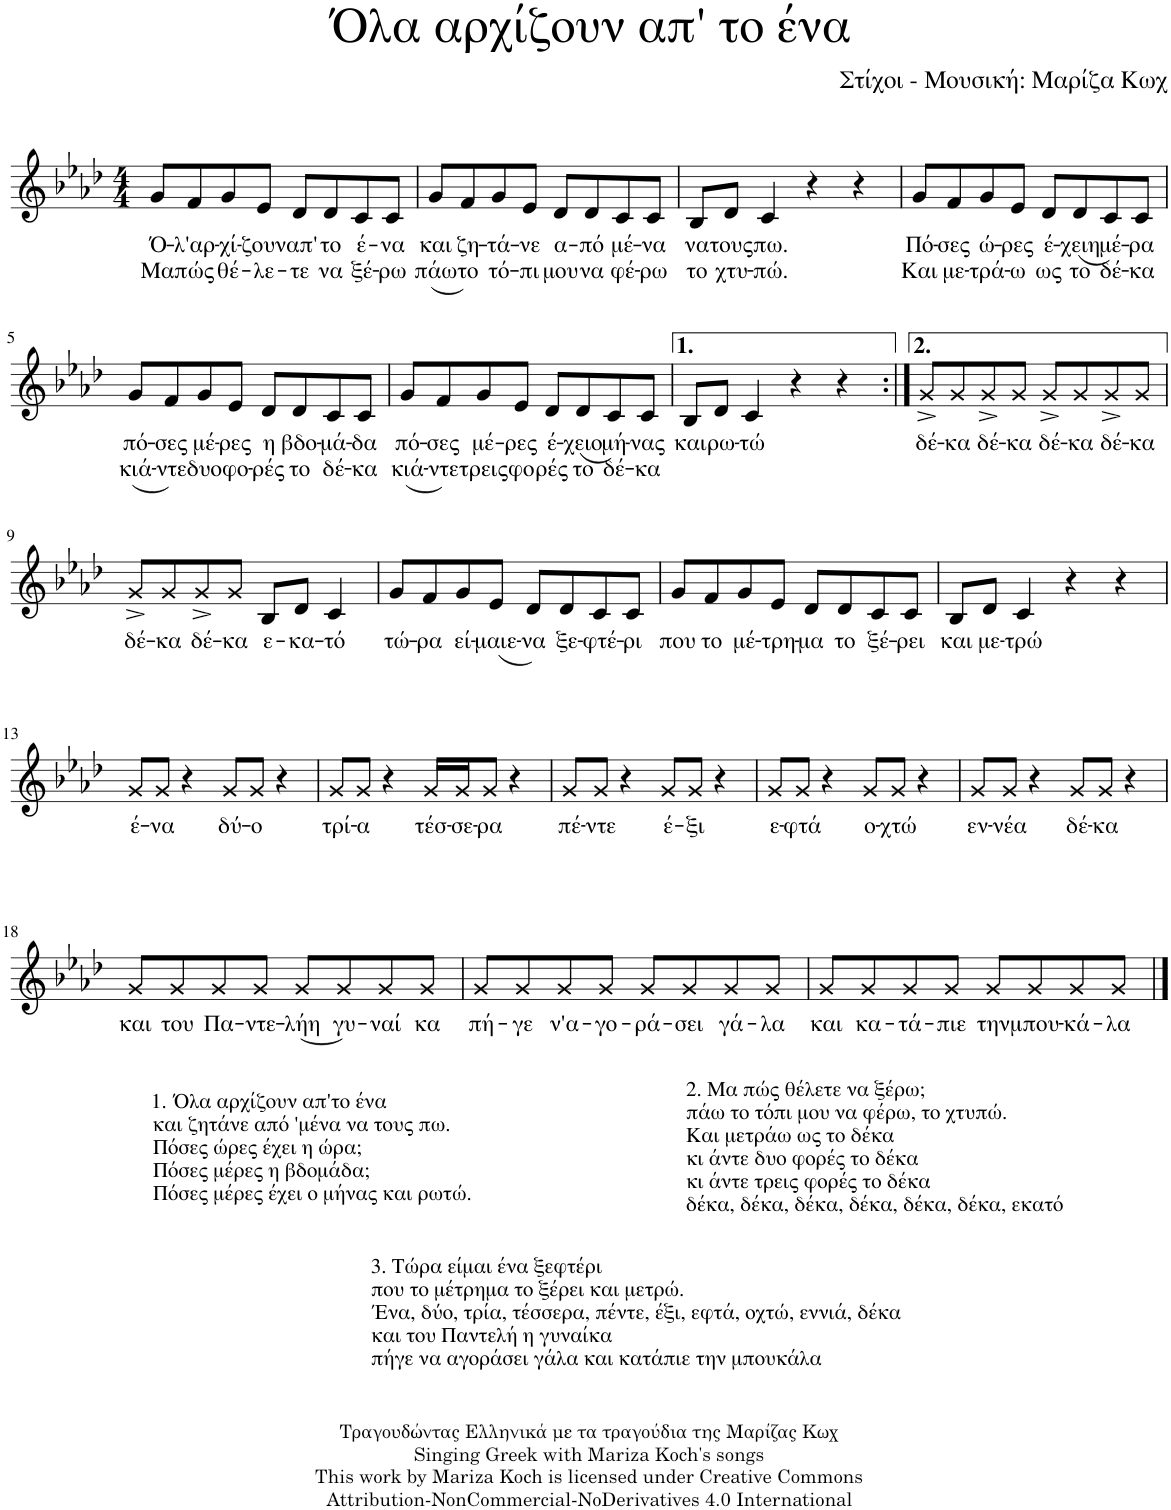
**kern	**text	**text
*part1	*part1	*part1
*staff1	*staff1	*staff1
*I"Piano	*	*
*I'Pno.	*	*
*clefG2	*	*
*k[b-e-a-d-]	*	*
*M4/4	*	*
=1	=1	=1
!	!LO:LY:b	!LO:LY:b
8g/L	Ό-	Μα
!	!LO:LY:b	!LO:LY:b
8f/	-λ'αρ-	πώς
!	!LO:LY:b	!LO:LY:b
8g/	-χί-	θέ-
!	!LO:LY:b	!LO:LY:b
8e-/J	-ζουν	-λε-
!	!LO:LY:b	!LO:LY:b
8d-/L	απ'	-τε
!	!LO:LY:b	!LO:LY:b
8d-/	το	να
!	!LO:LY:b	!LO:LY:b
8c/	έ-	ξέ-
!	!LO:LY:b	!LO:LY:b
8c/J	-να	-ρω
=2	=2	=2
!	!LO:LY:b	!LO:LY:b
(8g/L	και	πάω
!	!LO:LY:b	!LO:LY:b
8f/)	ζη-	το
!	!LO:LY:b	!LO:LY:b
8g/	-τά-	τό-
!	!LO:LY:b	!LO:LY:b
8e-/J	-νε	-πι
!	!LO:LY:b	!LO:LY:b
8d-/L	α-	μου
!	!LO:LY:b	!LO:LY:b
8d-/	-πό	να
!	!LO:LY:b	!LO:LY:b
8c/	μέ-	φέ-
!	!LO:LY:b	!LO:LY:b
8c/J	-να	-ρω
=3	=3	=3
!	!LO:LY:b	!LO:LY:b
8B-/L	να	το
!	!LO:LY:b	!LO:LY:b
8d-/J	τους	χτυ-
!	!LO:LY:b	!LO:LY:b
4c/	πω.	-πώ.
4r	.	.
4r	.	.
=4	=4	=4
!	!LO:LY:b	!LO:LY:b
8g/L	Πό-	Και
!	!LO:LY:b	!LO:LY:b
8f/	-σες	με-
!	!LO:LY:b	!LO:LY:b
8g/	ώ-	-τρά-
!	!LO:LY:b	!LO:LY:b
8e-/J	-ρες	-ω
!	!LO:LY:b	!LO:LY:b
8d-/L	έ-	ως
!	!LO:LY:b	!LO:LY:b
(8d-/	-χειη	το
!	!LO:LY:b	!LO:LY:b
8c/)	μέ-	δέ-
!	!LO:LY:b	!LO:LY:b
8c/J	-ρα	-κα
!!LO:LB:g=z
=5	=5	=5
!	!LO:LY:b	!LO:LY:b
(8g/L	πό-	κιά-
!	!LO:LY:b	!LO:LY:b
8f/)	-σες	-ντε
!	!LO:LY:b	!LO:LY:b
8g/	μέ-	δυο
!	!LO:LY:b	!LO:LY:b
8e-/J	-ρες	φο-
!	!LO:LY:b	!LO:LY:b
8d-/L	η	-ρές
!	!LO:LY:b	!LO:LY:b
8d-/	βδο-	το
!	!LO:LY:b	!LO:LY:b
8c/	-μά-	δέ-
!	!LO:LY:b	!LO:LY:b
8c/J	-δα	-κα
=6	=6	=6
!	!LO:LY:b	!LO:LY:b
(8g/L	πό-	κιά-
!	!LO:LY:b	!LO:LY:b
8f/)	-σες	-ντε
!	!LO:LY:b	!LO:LY:b
8g/	μέ-	τρεις
!	!LO:LY:b	!LO:LY:b
8e-/J	-ρες	φο
!	!LO:LY:b	!LO:LY:b
8d-/L	έ-	ρές
!	!LO:LY:b	!LO:LY:b
(8d-/	-χειο	το
!	!LO:LY:b	!LO:LY:b
8c/)	μή-	δέ-
!	!LO:LY:b	!LO:LY:b
8c/J	-νας	-κα
=7	=7	=7
!	!LO:LY:b	!
8B-/L	και	.
!	!LO:LY:b	!
8d-/J	ρω-	.
!	!LO:LY:b	!
4c/	-τώ	.
4r	.	.
4r	.	.
=8:|!	=8:|!	=8:|!
!	!LO:LY:b	!
8g^/L	δέ-	.
!	!LO:LY:b	!
8g/	-κα	.
!	!LO:LY:b	!
8g^/	δέ-	.
!	!LO:LY:b	!
8g/J	-κα	.
!	!LO:LY:b	!
8g^/L	δέ-	.
!	!LO:LY:b	!
8g/	-κα	.
!	!LO:LY:b	!
8g^/	δέ-	.
!	!LO:LY:b	!
8g/J	-κα	.
!!LO:LB:g=z
=9	=9	=9
!	!LO:LY:b	!
8g^/L	δέ-	.
!	!LO:LY:b	!
8g/	-κα	.
!	!LO:LY:b	!
8g^/	δέ-	.
!	!LO:LY:b	!
8g/J	-κα	.
!	!LO:LY:b	!
8B-/L	ε-	.
!	!LO:LY:b	!
8d-/J	-κα-	.
!	!LO:LY:b	!
4c/	-τό	.
=10	=10	=10
!	!LO:LY:b	!
8g/L	τώ-	.
!	!LO:LY:b	!
8f/	-ρα	.
!	!LO:LY:b	!
(8g/	εί-	.
!	!LO:LY:b	!
8e-/J)	-μαιε-	.
!	!LO:LY:b	!
8d-/L	-να	.
!	!LO:LY:b	!
8d-/	ξε-	.
!	!LO:LY:b	!
8c/	-φτέ-	.
!	!LO:LY:b	!
8c/J	-ρι	.
=11	=11	=11
!	!LO:LY:b	!
8g/L	που	.
!	!LO:LY:b	!
8f/	το	.
!	!LO:LY:b	!
8g/	μέ-	.
!	!LO:LY:b	!
8e-/J	-τρη-	.
!	!LO:LY:b	!
8d-/L	-μα	.
!	!LO:LY:b	!
8d-/	το	.
!	!LO:LY:b	!
8c/	ξέ-	.
!	!LO:LY:b	!
8c/J	-ρει	.
=12	=12	=12
!	!LO:LY:b	!
8B-/L	και	.
!	!LO:LY:b	!
8d-/J	με-	.
!	!LO:LY:b	!
4c/	-τρώ	.
4r	.	.
4r	.	.
!!LO:LB:g=z
=13	=13	=13
!	!LO:LY:b	!
8g/L	έ-	.
!	!LO:LY:b	!
8g/J	-να	.
4r	.	.
!	!LO:LY:b	!
8g/L	δύ-	.
!	!LO:LY:b	!
8g/J	-ο	.
4r	.	.
=14	=14	=14
!	!LO:LY:b	!
8g/L	τρί-	.
!	!LO:LY:b	!
8g/J	-α	.
4r	.	.
!	!LO:LY:b	!
16g/LL	τέσ-	.
!	!LO:LY:b	!
16g/J	-σε-	.
!	!LO:LY:b	!
8g/J	-ρα	.
4r	.	.
=15	=15	=15
!	!LO:LY:b	!
8g/L	πέ-	.
!	!LO:LY:b	!
8g/J	-ντε	.
4r	.	.
!	!LO:LY:b	!
8g/L	έ-	.
!	!LO:LY:b	!
8g/J	-ξι	.
4r	.	.
=16	=16	=16
!	!LO:LY:b	!
8g/L	ε-	.
!	!LO:LY:b	!
8g/J	-φτά	.
4r	.	.
!	!LO:LY:b	!
8g/L	ο-	.
!	!LO:LY:b	!
8g/J	-χτώ	.
4r	.	.
=17	=17	=17
!	!LO:LY:b	!
8g/L	εν-	.
!	!LO:LY:b	!
8g/J	-νέα	.
4r	.	.
!	!LO:LY:b	!
8g/L	δέ-	.
!	!LO:LY:b	!
8g/J	-κα	.
4r	.	.
!!LO:LB:g=z
=18	=18	=18
!	!LO:LY:b	!
8g/L	και	.
!	!LO:LY:b	!
8g/	του	.
!	!LO:LY:b	!
8g/	Πα-	.
!	!LO:LY:b	!
8g/J	-ντε-	.
!	!LO:LY:b	!
(8g/L	-λήη	.
!	!LO:LY:b	!
8g/)	γυ-	.
!	!LO:LY:b	!
8g/	-ναί	.
!	!LO:LY:b	!
8g/J	κα	.
=19	=19	=19
!	!LO:LY:b	!
8g/L	πή-	.
!	!LO:LY:b	!
8g/	-γε	.
!	!LO:LY:b	!
8g/	ν'α-	.
!	!LO:LY:b	!
8g/J	-γο-	.
!	!LO:LY:b	!
8g/L	-ρά-	.
!	!LO:LY:b	!
8g/	-σει	.
!	!LO:LY:b	!
8g/	γά-	.
!	!LO:LY:b	!
8g/J	-λα	.
=20	=20	=20
!	!LO:LY:b	!
8g/L	και	.
!	!LO:LY:b	!
8g/	κα-	.
!	!LO:LY:b	!
8g/	-τά-	.
!	!LO:LY:b	!
8g/J	-πιε	.
!	!LO:LY:b	!
8g/L	την	.
!	!LO:LY:b	!
8g/	μπου-	.
!	!LO:LY:b	!
8g/	-κά-	.
!LO:TX:b:t=1. Όλα αρχίζουν απ'το ένα	!	!
!LO:TX:b:t=και ζητάνε από 'μένα να τους πω.	!	!
!LO:TX:b:t=Πόσες ώρες έχει η ώρα;	!	!
!LO:TX:b:t=Πόσες μέρες η βδομάδα;	!	!
!LO:TX:b:t=Πόσες μέρες έχει ο μήνας και ρωτώ.	!	!
!LO:TX:b:t=3. Τώρα είμαι ένα ξεφτέρι	!	!
!LO:TX:b:t=που το μέτρημα το ξέρει και μετρώ.	!	!
!LO:TX:b:t=Ένα, δύο, τρία, τέσσερα, πέντε, έξι, εφτά, οχτώ, εννιά, δέκα	!	!
!LO:TX:b:t=και του Παντελή η γυναίκα	!	!
!LO:TX:b:t=πήγε να αγοράσει γάλα και κατάπιε την μπουκάλα	!	!
!LO:TX:b:t=2. Μα πώς θέλετε να ξέρω;	!	!
!LO:TX:b:t=πάω το τόπι μου να φέρω, το χτυπώ.	!	!
!LO:TX:b:t=Και μετράω ως το δέκα	!	!
!LO:TX:b:t=κι άντε δυο φορές το δέκα	!	!
!LO:TX:b:t=κι άντε τρεις φορές το δέκα	!	!
!LO:TX:b:t=δέκα, δέκα, δέκα, δέκα, δέκα, δέκα, εκατό	!	!
!	!LO:LY:b	!
8g/J	-λα	.
==	==	==
*-	*-	*-
